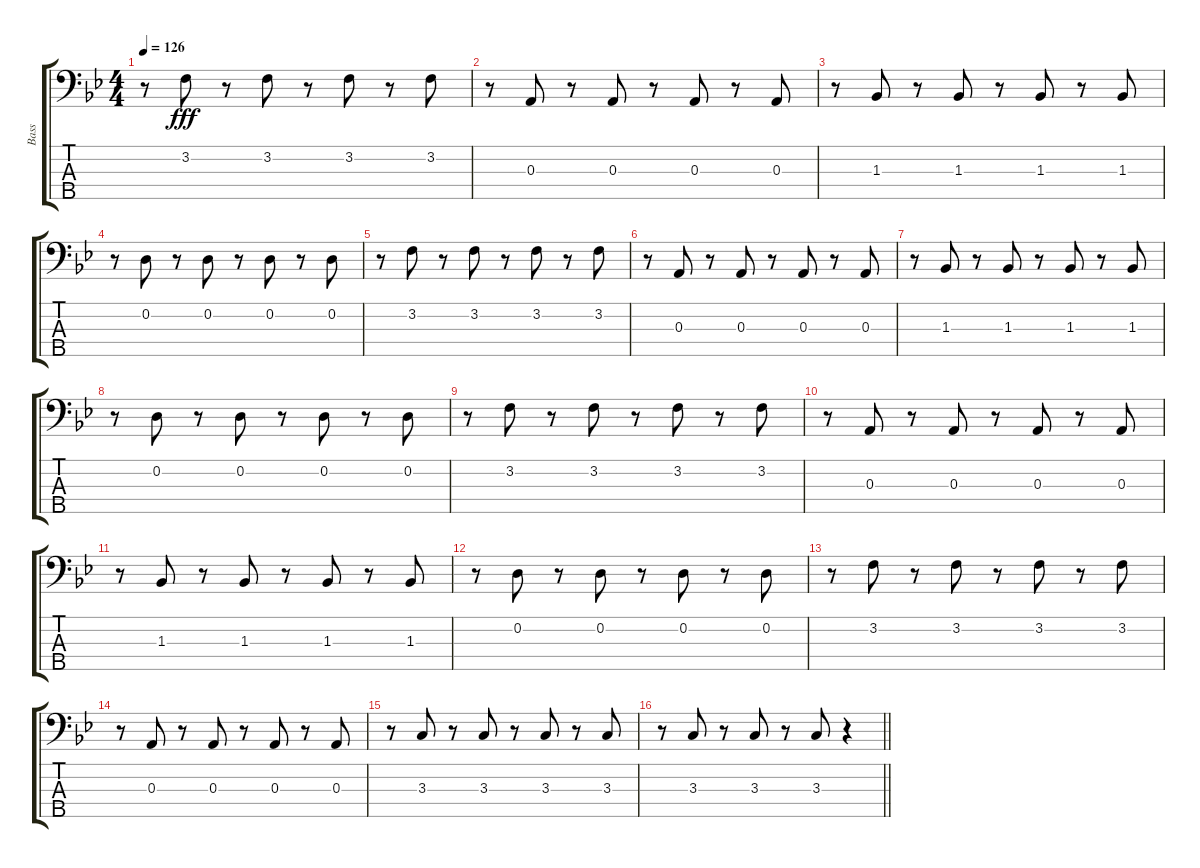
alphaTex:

\track ("Bass" "Bass") {instrument electricbasspick}
\staff {score tabs}
\tuning (G2 D2 A1 E1 B0) {hide}
\ts (4 4)
\tempo 126
\clef f4
\ks bb
r.8{dy fff} 3.2.8 r.8 3.2.8 r.8 3.2.8 r.8 3.2.8 |
r.8 0.3.8 r.8 0.3.8 r.8 0.3.8 r.8 0.3.8 |
r.8 1.3.8 r.8 1.3.8 r.8 1.3.8 r.8 1.3.8 |
r.8 0.2.8 r.8 0.2.8 r.8 0.2.8 r.8 0.2.8 |
r.8 3.2.8 r.8 3.2.8 r.8 3.2.8 r.8 3.2.8 |
r.8 0.3.8 r.8 0.3.8 r.8 0.3.8 r.8 0.3.8 |
r.8 1.3.8 r.8 1.3.8 r.8 1.3.8 r.8 1.3.8 |
r.8 0.2.8 r.8 0.2.8 r.8 0.2.8 r.8 0.2.8 |
r.8 3.2.8 r.8 3.2.8 r.8 3.2.8 r.8 3.2.8 |
r.8 0.3.8 r.8 0.3.8 r.8 0.3.8 r.8 0.3.8 |
r.8 1.3.8 r.8 1.3.8 r.8 1.3.8 r.8 1.3.8 |
r.8 0.2.8 r.8 0.2.8 r.8 0.2.8 r.8 0.2.8 |
r.8 3.2.8 r.8 3.2.8 r.8 3.2.8 r.8 3.2.8 |
r.8 0.3.8 r.8 0.3.8 r.8 0.3.8 r.8 0.3.8 |
r.8 3.3.8 r.8 3.3.8 r.8 3.3.8 r.8 3.3.8 |
\barLineRight lightlight
r.8 3.3.8 r.8 3.3.8 r.8 3.3.8 r.4
